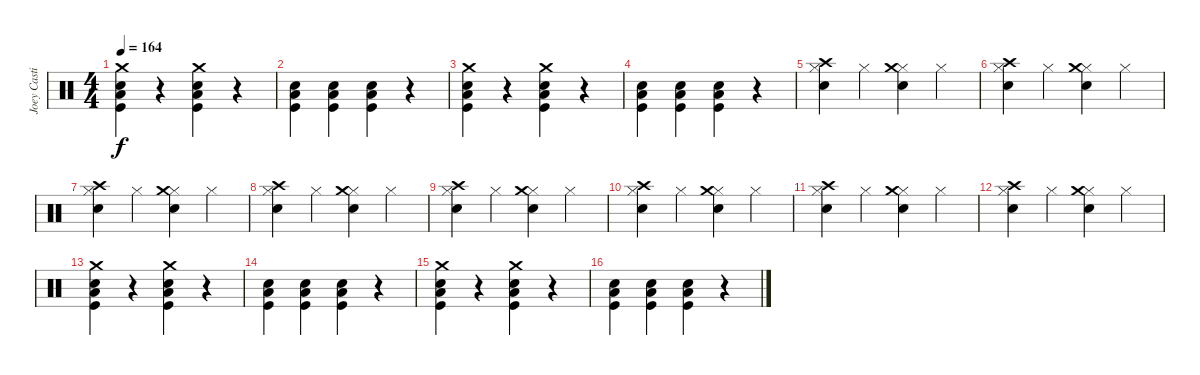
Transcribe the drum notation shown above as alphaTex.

\track ("Joey Castillo - drums" "Joey Casti") {instrument percussion}
\staff {score}
\articulation defaults
\ts (4 4)
\tempo 164
\clef neutral
\ks c
("Low Floor Tom (hit)" "Kick (hit)" "Electric Snare (hit)" "Crash medium (hit)").4{dy f} r.4 ("Low Floor Tom (hit)" "Kick (hit)" "Electric Snare (hit)" "Crash medium (hit)").4 r.4 |
("Low Floor Tom (hit)" "Kick (hit)" "Electric Snare (hit)").4 ("Low Floor Tom (hit)" "Kick (hit)" "Electric Snare (hit)").4 ("Low Floor Tom (hit)" "Kick (hit)" "Electric Snare (hit)").4 r.4 |
("Low Floor Tom (hit)" "Kick (hit)" "Electric Snare (hit)" "Crash medium (hit)").4 r.4 ("Low Floor Tom (hit)" "Kick (hit)" "Electric Snare (hit)" "Crash medium (hit)").4 r.4 |
("Low Floor Tom (hit)" "Kick (hit)" "Electric Snare (hit)").4 ("Low Floor Tom (hit)" "Kick (hit)" "Electric Snare (hit)").4 ("Low Floor Tom (hit)" "Kick (hit)" "Electric Snare (hit)").4 r.4 |
("Electric Snare (hit)" "Hi-Hat (closed)" "Crash high (hit)").4 "Hi-Hat (closed)".4 ("Electric Snare (hit)" "Hi-Hat (closed)" "Crash medium (hit)").4 "Hi-Hat (closed)".4 |
("Electric Snare (hit)" "Hi-Hat (closed)" "Crash high (hit)").4 "Hi-Hat (closed)".4 ("Electric Snare (hit)" "Hi-Hat (closed)" "Crash medium (hit)").4 "Hi-Hat (closed)".4 |
("Electric Snare (hit)" "Hi-Hat (closed)" "Crash high (hit)").4 "Hi-Hat (closed)".4 ("Electric Snare (hit)" "Hi-Hat (closed)" "Crash medium (hit)").4 "Hi-Hat (closed)".4 |
("Electric Snare (hit)" "Hi-Hat (closed)" "Crash high (hit)").4 "Hi-Hat (closed)".4 ("Electric Snare (hit)" "Hi-Hat (closed)" "Crash medium (hit)").4 "Hi-Hat (closed)".4 |
("Electric Snare (hit)" "Hi-Hat (closed)" "Crash high (hit)").4 "Hi-Hat (closed)".4 ("Electric Snare (hit)" "Hi-Hat (closed)" "Crash medium (hit)").4 "Hi-Hat (closed)".4 |
("Electric Snare (hit)" "Hi-Hat (closed)" "Crash high (hit)").4 "Hi-Hat (closed)".4 ("Electric Snare (hit)" "Hi-Hat (closed)" "Crash medium (hit)").4 "Hi-Hat (closed)".4 |
("Electric Snare (hit)" "Hi-Hat (closed)" "Crash high (hit)").4 "Hi-Hat (closed)".4 ("Electric Snare (hit)" "Hi-Hat (closed)" "Crash medium (hit)").4 "Hi-Hat (closed)".4 |
("Electric Snare (hit)" "Hi-Hat (closed)" "Crash high (hit)").4 "Hi-Hat (closed)".4 ("Electric Snare (hit)" "Hi-Hat (closed)" "Crash medium (hit)").4 "Hi-Hat (closed)".4 |
("Low Floor Tom (hit)" "Kick (hit)" "Electric Snare (hit)" "Crash medium (hit)").4 r.4 ("Low Floor Tom (hit)" "Kick (hit)" "Electric Snare (hit)" "Crash medium (hit)").4 r.4 |
("Low Floor Tom (hit)" "Kick (hit)" "Electric Snare (hit)").4 ("Low Floor Tom (hit)" "Kick (hit)" "Electric Snare (hit)").4 ("Low Floor Tom (hit)" "Kick (hit)" "Electric Snare (hit)").4 r.4 |
("Low Floor Tom (hit)" "Kick (hit)" "Electric Snare (hit)" "Crash medium (hit)").4 r.4 ("Low Floor Tom (hit)" "Kick (hit)" "Electric Snare (hit)" "Crash medium (hit)").4 r.4 |
("Low Floor Tom (hit)" "Kick (hit)" "Electric Snare (hit)").4 ("Low Floor Tom (hit)" "Kick (hit)" "Electric Snare (hit)").4 ("Low Floor Tom (hit)" "Kick (hit)" "Electric Snare (hit)").4 r.4
